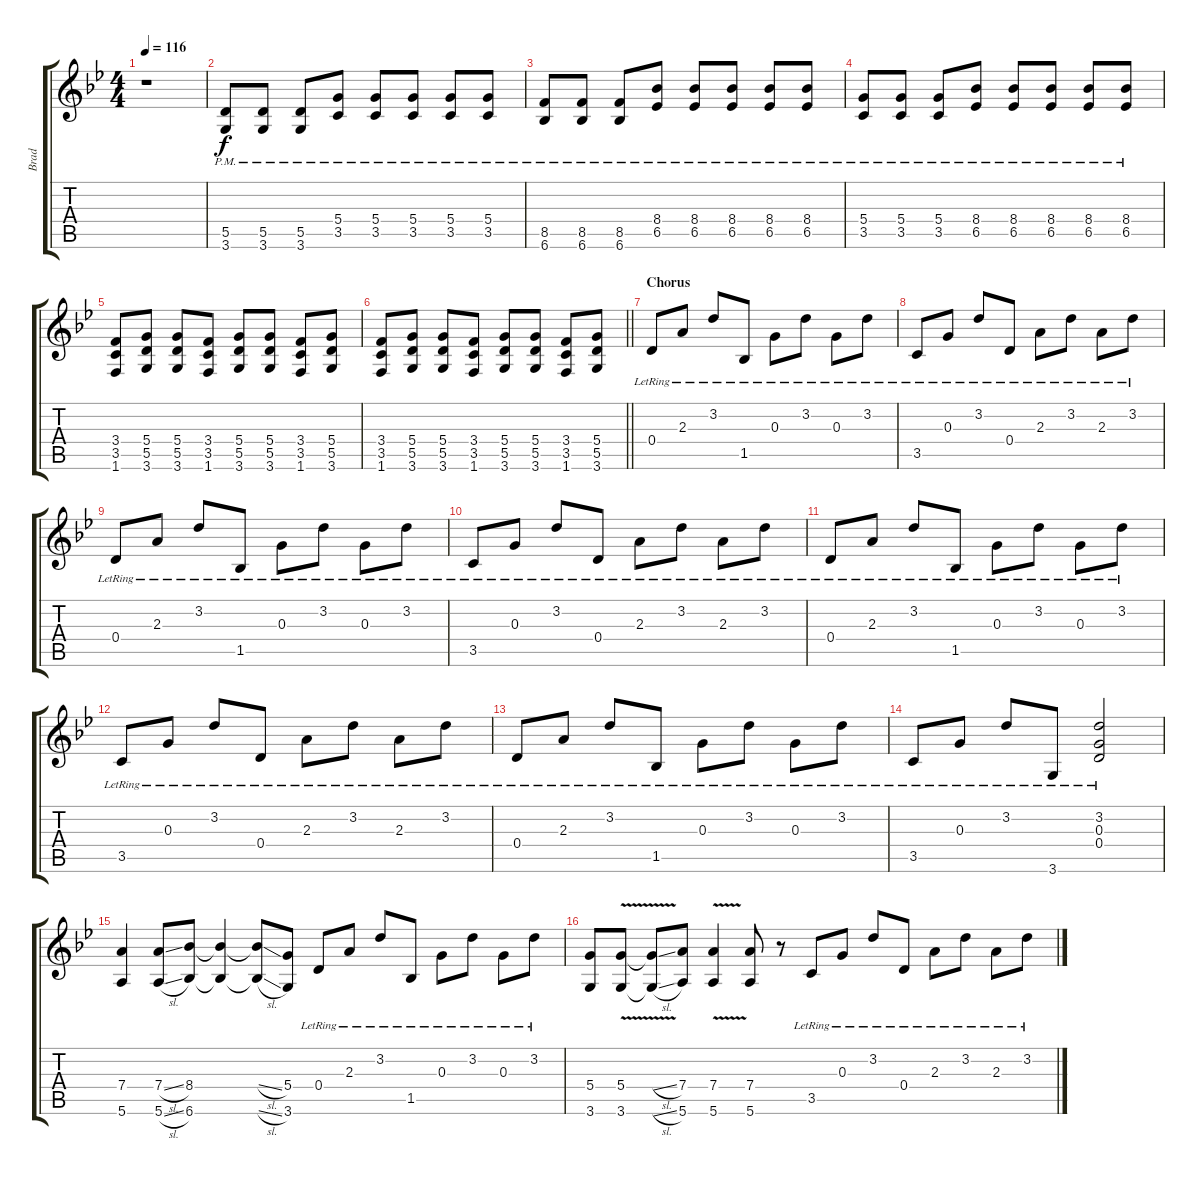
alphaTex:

\track ("Brad" "Brad") {instrument distortionguitar}
\staff {score tabs}
\tuning (E4 B3 G3 D3 A2 E2) {hide}
\ts (4 4)
\tempo 116
\clef g2
\ks bb
r.1{dy f} |
(5.5{pm} 3.6{pm}).8 (5.5{pm} 3.6{pm}).8 (5.5{pm} 3.6{pm}).8 (5.4{pm} 3.5{pm}).8 (5.4{pm} 3.5{pm}).8 (5.4{pm} 3.5{pm}).8 (5.4{pm} 3.5{pm}).8 (5.4{pm} 3.5{pm}).8 |
(8.5{pm} 6.6{pm}).8 (8.5{pm} 6.6{pm}).8 (8.5{pm} 6.6{pm}).8 (8.4{pm} 6.5{pm}).8 (8.4{pm} 6.5{pm}).8 (8.4{pm} 6.5{pm}).8 (8.4{pm} 6.5{pm}).8 (8.4{pm} 6.5{pm}).8 |
(5.4{pm} 3.5{pm}).8 (5.4{pm} 3.5{pm}).8 (5.4{pm} 3.5{pm}).8 (8.4{pm} 6.5{pm}).8 (8.4{pm} 6.5{pm}).8 (8.4{pm} 6.5{pm}).8 (8.4{pm} 6.5{pm}).8 (8.4{pm} 6.5{pm}).8 |
(3.4 3.5 1.6).8 (5.4 5.5 3.6).8 (5.4 5.5 3.6).8 (3.4 3.5 1.6).8 (5.4 5.5 3.6).8 (5.4 5.5 3.6).8 (3.4 3.5 1.6).8 (5.4 5.5 3.6).8 |
\barLineRight lightlight
(3.4 3.5 1.6).8 (5.4 5.5 3.6).8 (5.4 5.5 3.6).8 (3.4 3.5 1.6).8 (5.4 5.5 3.6).8 (5.4 5.5 3.6).8 (3.4 3.5 1.6).8 (5.4 5.5 3.6).8 |
\section ("" "Chorus")
0.4{lr}.8 2.3{lr}.8 3.2{lr}.8 1.5{lr}.8 0.3{lr}.8 3.2{lr}.8 0.3{lr}.8 3.2{lr}.8 |
3.5{lr}.8 0.3{lr}.8 3.2{lr}.8 0.4{lr}.8 2.3{lr}.8 3.2{lr}.8 2.3{lr}.8 3.2{lr}.8 |
0.4{lr}.8 2.3{lr}.8 3.2{lr}.8 1.5{lr}.8 0.3{lr}.8 3.2{lr}.8 0.3{lr}.8 3.2{lr}.8 |
3.5{lr}.8 0.3{lr}.8 3.2{lr}.8 0.4{lr}.8 2.3{lr}.8 3.2{lr}.8 2.3{lr}.8 3.2{lr}.8 |
0.4{lr}.8 2.3{lr}.8 3.2{lr}.8 1.5{lr}.8 0.3{lr}.8 3.2{lr}.8 0.3{lr}.8 3.2{lr}.8 |
3.5{lr}.8 0.3{lr}.8 3.2{lr}.8 0.4{lr}.8 2.3{lr}.8 3.2{lr}.8 2.3{lr}.8 3.2{lr}.8 |
0.4{lr}.8 2.3{lr}.8 3.2{lr}.8 1.5{lr}.8 0.3{lr}.8 3.2{lr}.8 0.3{lr}.8 3.2{lr}.8 |
3.5{lr}.8 0.3{lr}.8 3.2{lr}.8 3.6{lr}.8 (3.2{lr} 0.3{lr} 0.4{lr}).2 |
(7.4 5.6).4 (7.4{sl} 5.6{sl}).8 (8.4 6.6).8 (8.4{t} 6.6{t}).4 (8.4{sl t} 6.6{sl t}).8 (5.4 3.6).8 0.4{lr}.8 2.3{lr}.8 3.2{lr}.8 1.5{lr}.8 0.3{lr}.8 3.2{lr}.8 0.3{lr}.8 3.2{lr}.8 |
(5.4 3.6).8 (5.4{v} 3.6{v}).8 (5.4{sl t} 3.6{sl t}).8 (7.4 5.6).8 (7.4{v} 5.6{v}).4 (7.4 5.6).8 r.8 3.5{lr}.8 0.3{lr}.8 3.2{lr}.8 0.4{lr}.8 2.3{lr}.8 3.2{lr}.8 2.3{lr}.8 3.2{lr}.8
